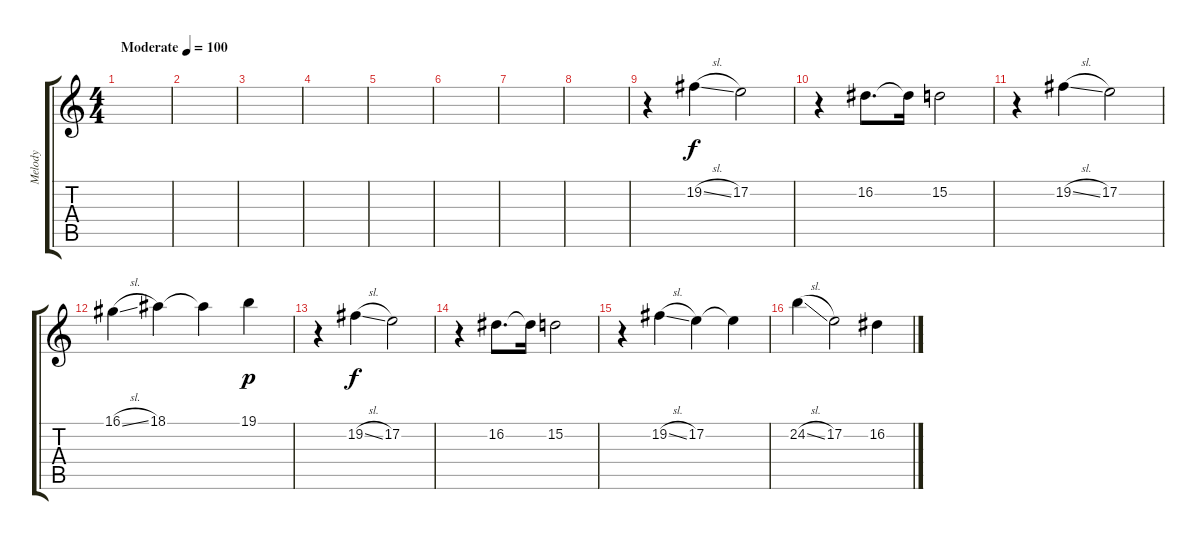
\track ("Melody" "Melody") {instrument frenchhorn}
\staff {score tabs}
\tuning (E4 B3 G3 D3 A2 E2) {hide}
\ts (4 4)
\tempo (100 "Moderate")
\clef g2
\ks c
|
|
|
|
|
|
|
|
r.4 19.2{sl}.4 17.2.2 |
r.4{volume 0} 16.2.8{d volume 7} 16.2{t}.16 15.2.2 |
r.4 19.2{sl}.4 17.2.2 |
16.1{sl}.4 18.1.4 18.1{t}.4 19.1.4{dy p} |
r.4 19.2{sl}.4{dy f} 17.2.2 |
r.4{volume 0} 16.2.8{d volume 7} 16.2{t}.16 15.2.2 |
r.4 19.2{sl}.4 17.2.4 17.2{t}.4 |
24.2{sl}.4 17.2.2 16.2.4
